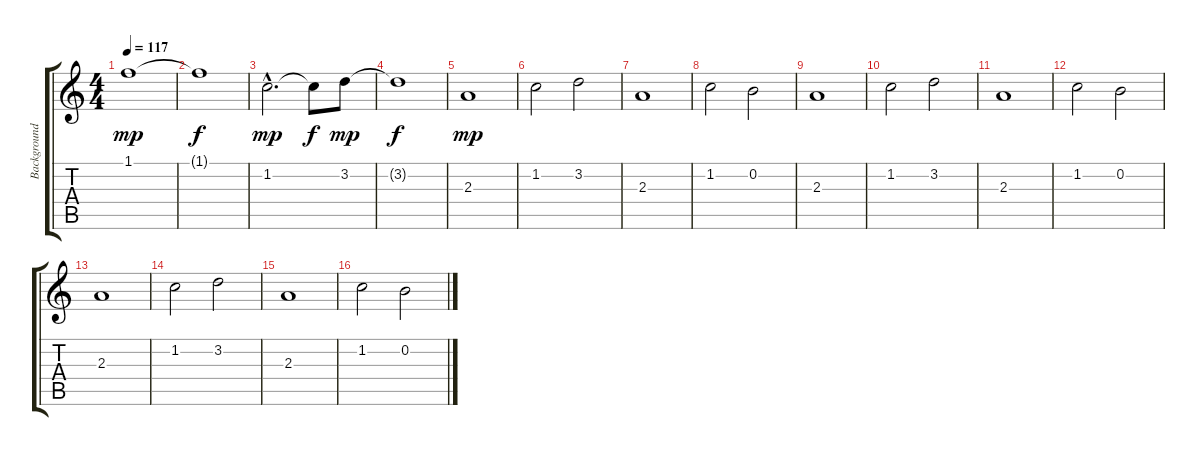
\track ("Background Vocals" "Background") {instrument acousticguitarnylon}
\staff {score tabs}
\tuning (E4 B3 G3 D3 A2 E2) {hide}
\ts (4 4)
\tempo 117
\clef g2
\ks c
1.1.1{dy mp} |
1.1{t}.1{dy f} |
1.2{hac}.2{d dy mp} 1.2{t}.8{dy f} 3.2.8{dy mp} |
3.2{t}.1{dy f} |
2.3.1{dy mp} |
1.2.2 3.2.2 |
2.3.1 |
1.2.2 0.2.2 |
2.3.1 |
1.2.2 3.2.2 |
2.3.1 |
1.2.2 0.2.2 |
2.3.1 |
1.2.2 3.2.2 |
2.3.1 |
1.2.2 0.2.2
